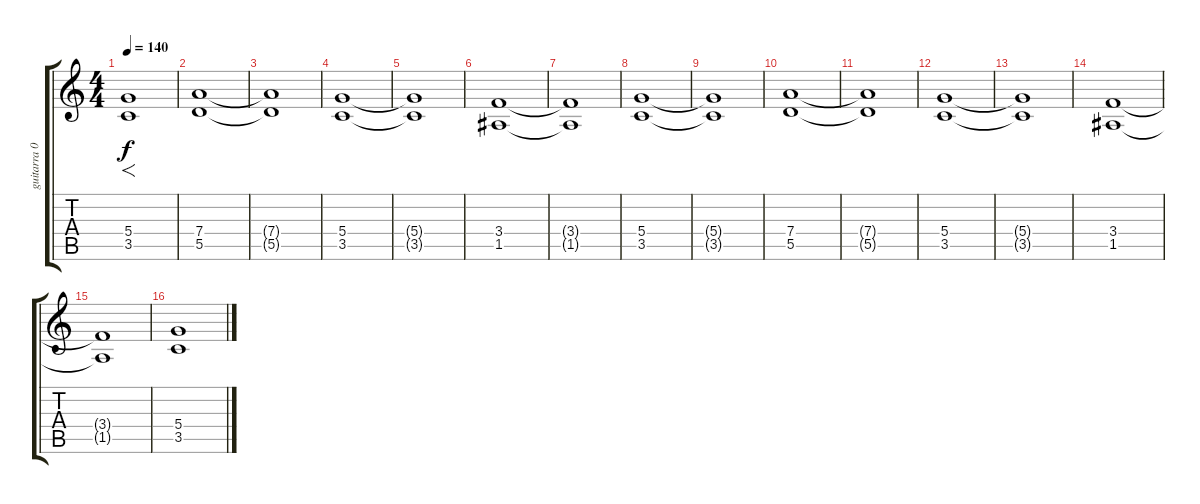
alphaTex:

\track ("guitarra 03" "guitarra 0") {instrument distortionguitar}
\staff {score tabs}
\tuning (E4 B3 G3 D3 A2 D2) {hide}
\ts (4 4)
\tempo 140
\clef g2
\ks c
(5.4 3.5).1{f dy f instrument distortionguitar} |
(7.4 5.5).1 |
(7.4{t} 5.5{t}).1 |
(5.4 3.5).1 |
(5.4{t} 3.5{t}).1 |
(3.4 1.5).1 |
(3.4{t} 1.5{t}).1 |
(5.4 3.5).1 |
(5.4{t} 3.5{t}).1 |
(7.4 5.5).1 |
(7.4{t} 5.5{t}).1 |
(5.4 3.5).1 |
(5.4{t} 3.5{t}).1 |
(3.4 1.5).1 |
(3.4{t} 1.5{t}).1 |
(5.4 3.5).1
